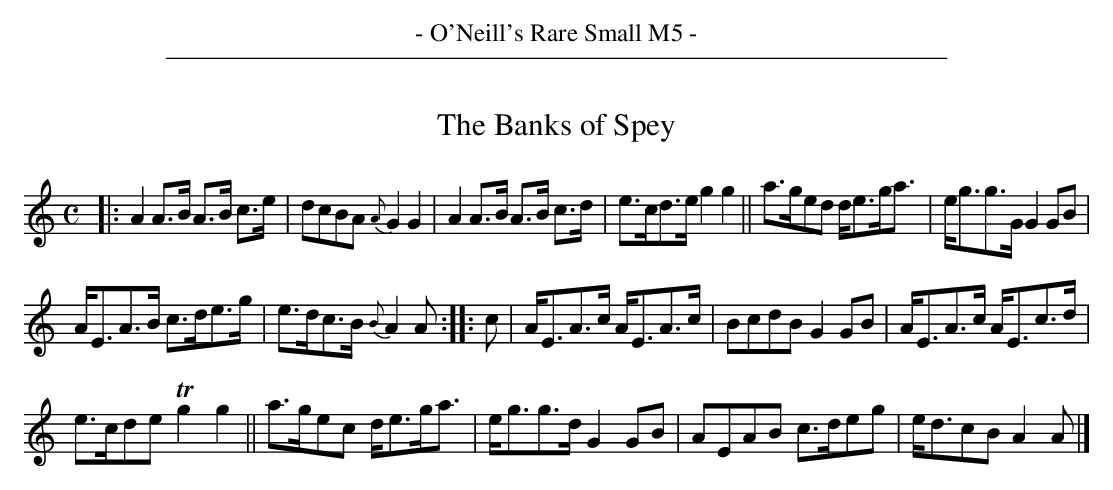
X:1
T: The Banks of Spey
M: C
L: 1/8
K: Am
|:\
A2A>B A>B c>e | dcBA {A}G2G2 | A2A>B A>B c>d | e>cd>e g2g2 || a>ged d<eg<a | e<gg>G G2GB |
A<EA>B c>de>g |e>dc>B {B}A2A :: c | A<EA>c A<EA>c | BcdB G2GB | A<EA>c A<Ec>d |
e>cde Tg2g2 || a>gec d<eg<a | e<gg>d G2GB | AEAB c>deg | e<dcB A2A |]
